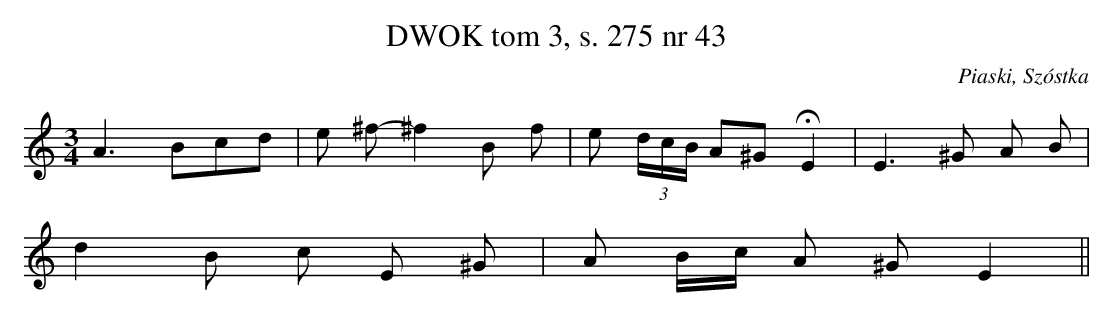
X:1
T: DWOK tom 3, s. 275 nr 43
O: Piaski, Szóstka
L: 1/16
M: 3/4
K: C
A6 B2c2d2 | e2 ^f2-^f4 B2 f2 | e2 (3dcB A2^G2 HE4| E6 ^G2 A2 B2 |
d4 B2 c2 E2  ^G2 | A2 Bc A2 ^G2 E4 ||
|
|
